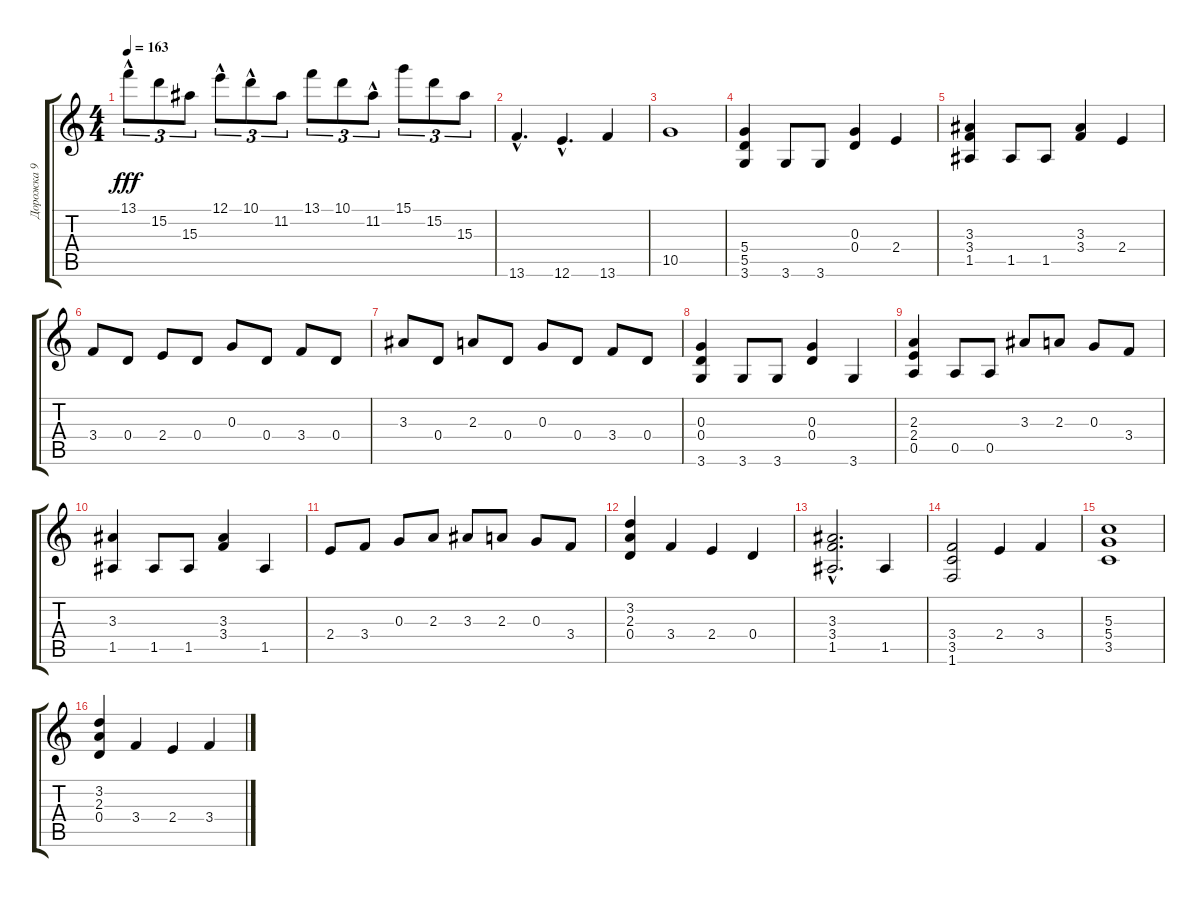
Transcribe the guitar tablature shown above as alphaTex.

\track ("Дорожка 9" "Дорожка 9") {instrument distortionguitar}
\staff {score tabs}
\tuning (E4 B3 G3 D3 A2 E2) {hide}
\ts (4 4)
\tempo 163
\clef g2
\ks c
13.1{hac}.8{tu (3 2) dy fff} 15.2.8{tu (3 2)} 15.3.8{tu (3 2)} 12.1{hac}.8{tu (3 2)} 10.1{hac}.8{tu (3 2)} 11.2.8{tu (3 2)} 13.1.8{tu (3 2)} 10.1.8{tu (3 2)} 11.2{hac}.8{tu (3 2)} 15.1.8{tu (3 2)} 15.2.8{tu (3 2)} 15.3.8{tu (3 2)} |
13.6{hac}.4{d} 12.6{hac}.4{d} 13.6.4 |
10.5.1 |
(5.4 5.5 3.6).4 3.6.8 3.6.8 (0.3 0.4).4 2.4.4 |
(3.3 3.4 1.5).4 1.5.8 1.5.8 (3.3 3.4).4 2.4.4 |
3.4.8 0.4.8 2.4.8 0.4.8 0.3.8 0.4.8 3.4.8 0.4.8 |
3.3.8 0.4.8 2.3.8 0.4.8 0.3.8 0.4.8 3.4.8 0.4.8 |
(0.3 0.4 3.6).4 3.6.8 3.6.8 (0.3 0.4).4 3.6.4 |
(2.3 2.4 0.5).4 0.5.8 0.5.8 3.3.8 2.3.8 0.3.8 3.4.8 |
(3.3 1.5).4 1.5.8 1.5.8 (3.3 3.4).4 1.5.4 |
2.4.8 3.4.8 0.3.8 2.3.8 3.3.8 2.3.8 0.3.8 3.4.8 |
(3.2 2.3 0.4).4 3.4.4 2.4.4 0.4.4 |
(3.3{hac} 3.4{hac} 1.5{hac}).2{d} 1.5.4 |
(3.4 3.5 1.6).2 2.4.4 3.4.4 |
(5.3 5.4 3.5).1 |
(3.2 2.3 0.4).4 3.4.4 2.4.4 3.4.4
